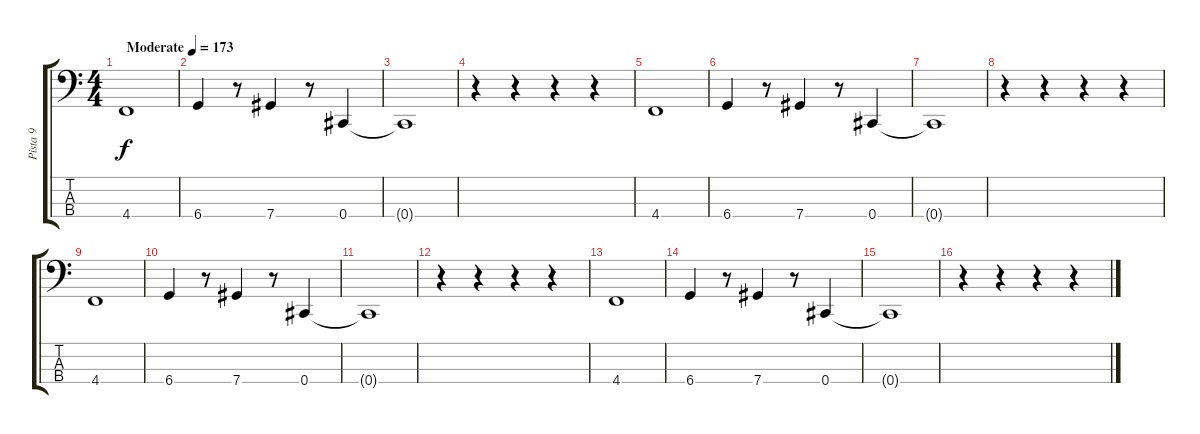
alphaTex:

\track ("Pista 9" "Pista 9") {instrument electricbassfinger}
\staff {score tabs}
\tuning (Gb2 Db2 Ab1 Db1) {hide}
\ts (4 4)
\tempo (173 "Moderate")
\clef f4
\ks c
4.4.1{dy f instrument electricbassfinger} |
6.4.4 r.8 7.4.4 r.8 0.4.4 |
0.4{t}.1 |
r.4 r.4 r.4 r.4 |
4.4.1 |
6.4.4 r.8 7.4.4 r.8 0.4.4 |
0.4{t}.1 |
r.4 r.4 r.4 r.4 |
4.4.1 |
6.4.4 r.8 7.4.4 r.8 0.4.4 |
0.4{t}.1 |
r.4 r.4 r.4 r.4 |
4.4.1 |
6.4.4 r.8 7.4.4 r.8 0.4.4 |
0.4{t}.1 |
r.4 r.4 r.4 r.4
